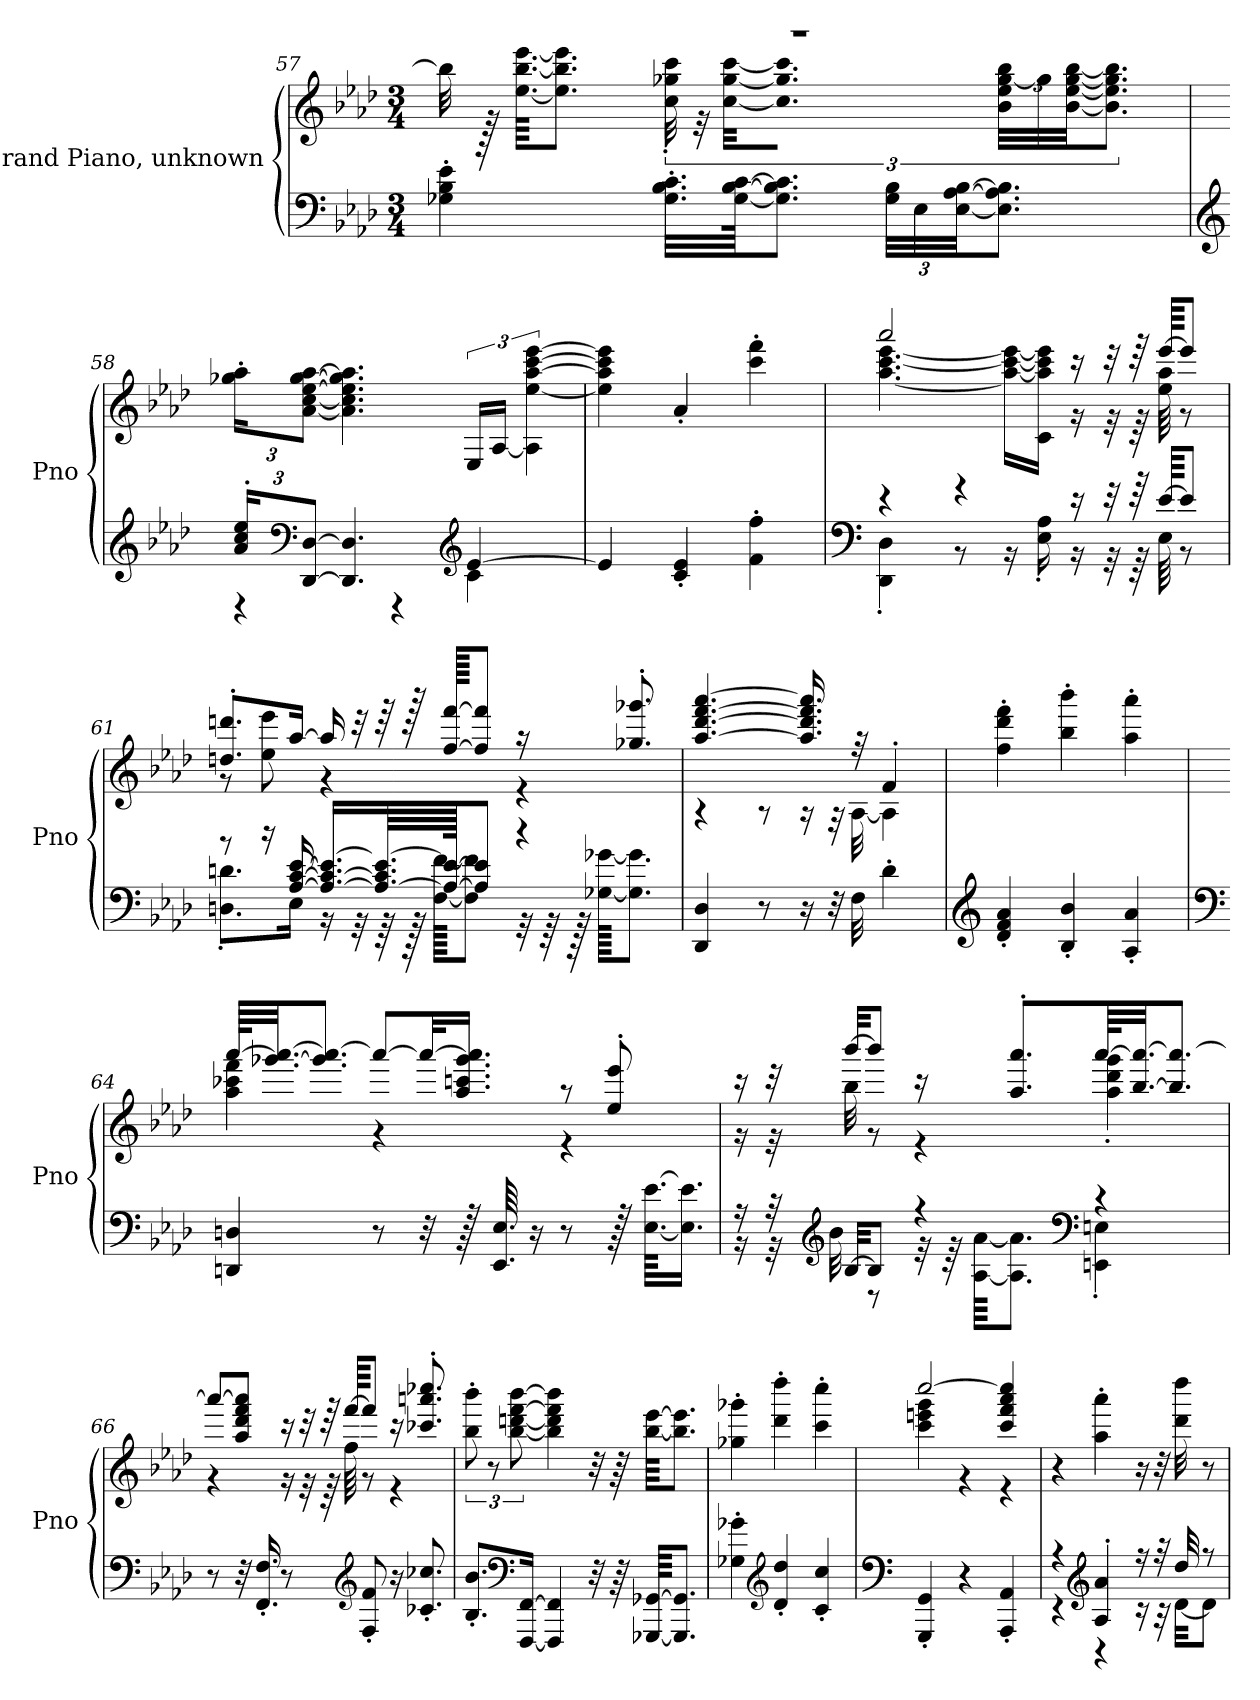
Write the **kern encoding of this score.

**kern	**kern
*part1	*part1
*staff2	*staff1
*I"Grand Piano, unknown	*
*I'Pno	*
*clefF4	*clefG2
*k[b-e-a-d-]	*k[b-e-a-d-]
*M3/4	*M3/4
=57	=57
*	*^
4G-X\' 4B-\' 4e-\'	2.r	32bb-\]
.	.	128r
.	.	[64.ee-\ [64.bb-\ [64.eee-\KKKL
.	.	8.ee-\] 8.bb-\] 8.eee-\]J
32.G-\' 32.B-\' 32.c\'LLL	.	48cc\' 48gg-X\' 48ccc\'
.	.	48r
.	.	[48cc\ [48gg-\ [48ccc\KKL
[64G-\ [64B-\ [64c\JJK	.	.
8.G-\] 8.B-\] 8.c\]J	.	8.cc\] 8.gg-\] 8.ccc\]J
*Xbrackettup	*	*Xbrackettup
48G-\ 48B-\LLL	.	48b-\ 48ee-\ [48gg-\ 48bb-\LLL
48E-\	.	48gg-\]
[48E-\ [48A-\ [48B-\JJ	.	[48b-\ [48ee-\ [48gg-\ [48bb-\JJ
8.E-\] 8.A-\] 8.B-\]J	.	8.b-\] 8.ee-\] 8.gg-\] 8.bb-\]J
*	*v	*v
!!LO:LB:g=z
=58	=58
*clefG2	*
*^	*
24a-/' 24cc/' 24ee-/'KL	4r	24gg-X\' 24aa-\'KL
*clefF4	*	*
[12DD-/ [12D-/J	.	[12a-\ [12cc\ [12ee-\ [12gg-\ [12aa-\J
4.DD-/] 4.D-/]	.	4.a-\] 4.cc\] 4.ee-\] 4.gg-\] 4.aa-\]
.	4r	.
*clefG2	*	*
*	*	*brackettup
[4e-/	4c\	24E-/LL
.	.	[24A-/JJ
.	.	6A-\] [6ee-\ [6aa-\ [6ccc\ [6eee-\
*v	*v	*
=59	=59
4e-/]	4ee-\] 4aa-\] 4ccc\] 4eee-\]
4c/' 4e-/'	4a-'/
4f\' 4ff\'	4ccc\' 4fff\'
=60	=60
*clefF4	*
*^	*^
4r	4DD-\' 4D-\'	2aaa-/	[4.aa-\ [4.ccc\ [4.eee-\
4r	8r	.	.
.	16r	.	16aa-\_ 16ccc\_ 16eee-\_LL
.	16E-\' 16A-\'	.	16c\ 16aa-\] 16ccc\] 16eee-\]JJ
16r	16r	16r	16r
32r	32r	32r	32r
64r	64r	64r	64r
[64e-/KKKL	64E-\	[64eee-/KKKL	64ee-\ 64aa-\
8e-/J]	8r	8eee-/J]	8r
!!LO:LB:g=z	!!
=61	=61	=61	=61
8r	8.Dn\' 8.dn\'L	8.ddn/' 8.dddn/'L	8r
16r	.	.	8ee-\ 8eee-\
[16A-/ [16c/ [16e-/	16E-\Jk	[16aa-/Jk	.
16.A-/_ 16.c/_ 16.e-/_LL	16r	16aa-/]	4r
.	32r	32r	.
64.A-/_ 64.c/] 64.e-/_LL	64r	64r	.
.	128r	128r	.
128A-/_ 128e-/_JJJK	[128F\ [128f\KKKKL	[128ff/ [128fff/KKKKL	.
8A-/] 8e-/]J	8F\] 8f\]J	8ff/] 8fff/]J	.
4r	32r	16r	4r
.	64r	.	.
.	128r	.	.
.	[128G-X\ [128g-X\KKKKL	.	.
.	8.G-\] 8.g-\]J	8.gg-X/' 8.ggg-X/'	.
*v	*v	*	*
=62	=62	=62
4DD-/ 4D-/	[4.aa-/ [4.ddd-/ [4.fff/ [4.aaa-/	4r
8r	.	8r
16r	16.aa-/] 16.ddd-/] 16.fff/] 16.aaa-/]	16r
32r	.	32r
32F\	32r	[32A-\
4d-'\	4f'/	4A-\]
*	*v	*v
=63	=63
*clefG2	*
4d-/' 4f/' 4a-/'	4ff\' 4ddd-\' 4fff\'
4B-/' 4b-/'	4bb-\' 4bbb-\'
4A-/' 4a-/'	4aa-\' 4aaa-\'
!!LO:LB:g=z
=64	=64
*clefF4	*
*	*^
4DDn/ 4Dn/	[64aaa-/KLLL	4aa-\ 4ccc-X\ 4fff\
.	[32.ggg-X/ 32.aaa-/_JJ	.
.	8.ggg-/] 8.aaa-/_J	.
8r	8aaa-/L_	4r
32r	32aaa-/KL_	.
128r	16.aa-/ 16.cccn/ 16.ggg-/ 16.aaa-/]JJ	.
64.EE-/ 64.E-/	.	.
16r	.	.
8r	8r	4r
128r	8ee-/' 8eee-/'	.
[64.E-\ [64.e-\KKLL	.	.
16.E-\] 16.e-\]JJ	.	.
=65	=65	=65
*^	*	*
16r	16r	16r	16r
32r	32r	32r	32r
*clefG2	*	*	*
[32B-/KKL	32b-\	[32bbb-/KKL	32bb-\
8B-/J]	8r	8bbb-/J]	8r
4r	32r	16r	4r
.	64r	.	.
.	[64A-\ [64a-\KKKL	.	.
.	8.A-\] 8.a-\]J	8.aa-/' 8.aaa-/'L	.
*clefF4	*	*	*
4r	4EEn\' 4En\'	[64aaa-/KLL	4aa-\' 4ddd-\' 4ggg\'
.	.	[32.bb-/ 32.aaa-/_JJ	.
.	.	8.bb-/] 8.aaa-/_J	.
*v	*v	*	*
!!LO:PB:g=z	!!
=66	=66	=66
8r	8aaa-/L_	4r
32r	8aa-/ 8ddd-/ 8fff/ 8aaa-/]J	.
16.FF/' 16.F/'	.	.
8r	16r	16r
.	32r	32r
.	64r	64r
.	[64fff/KKKL	64ff\
*clefG2	*	*
8F/' 8f/'	8fff/J]	8r
16r	16r	4r
8.c-X/' 8.cc-X/'	8.ccc-X/' 8.aaan/' 8.cccc-X/'	.
*	*v	*v
=67	=67
8.B-/' 8.b-/'L	12bb-\' 12bbb-\'
.	12r
.	[12bb-\ [12dddn\ [12fff\ [12bbb-\
*clefF4	*
[16FFF/ [16FF/Jk	.
4FFF/] 4FF/]	4bb-\] 4ddd\] 4fff\] 4bbb-\]
32r	32r
64r	64r
[64GGG-X/ [64GG-X/KKKL	[64bb-\ [64eee-\KKKL
8.GGG-/] 8.GG-/]J	8.bb-\] 8.eee-\]J
=68	=68
4G-X\' 4g-X\'	4gg-X\' 4ggg-X\'
*clefG2	*
4d-/' 4dd-/'	4ddd-\' 4dddd-\'
4c/' 4cc/'	4ccc\' 4cccc\'
=69	=69
*clefF4	*
*	*^
4GGG/' 4GG/'	[2cccc/	4ccc\ 4eeen\ 4ggg\
4r	.	4r
4AAA-/' 4AA-/'	4ccc/ 4fff/ 4aaa-/ 4cccc/]	4r
*	*v	*v
=70	=70
*^	*
4r	4r	4r
*clefG2	*	*
4A-/' 4a-/'	4r	4aa-\' 4aaa-\'
16r	16r	16r
32r	32r	32r
32dd-/	[32d-\KKL	32ddd-\ 32dddd-\
8r	8d-\J]	8r
*v	*v	*
=	=
*-	*-
